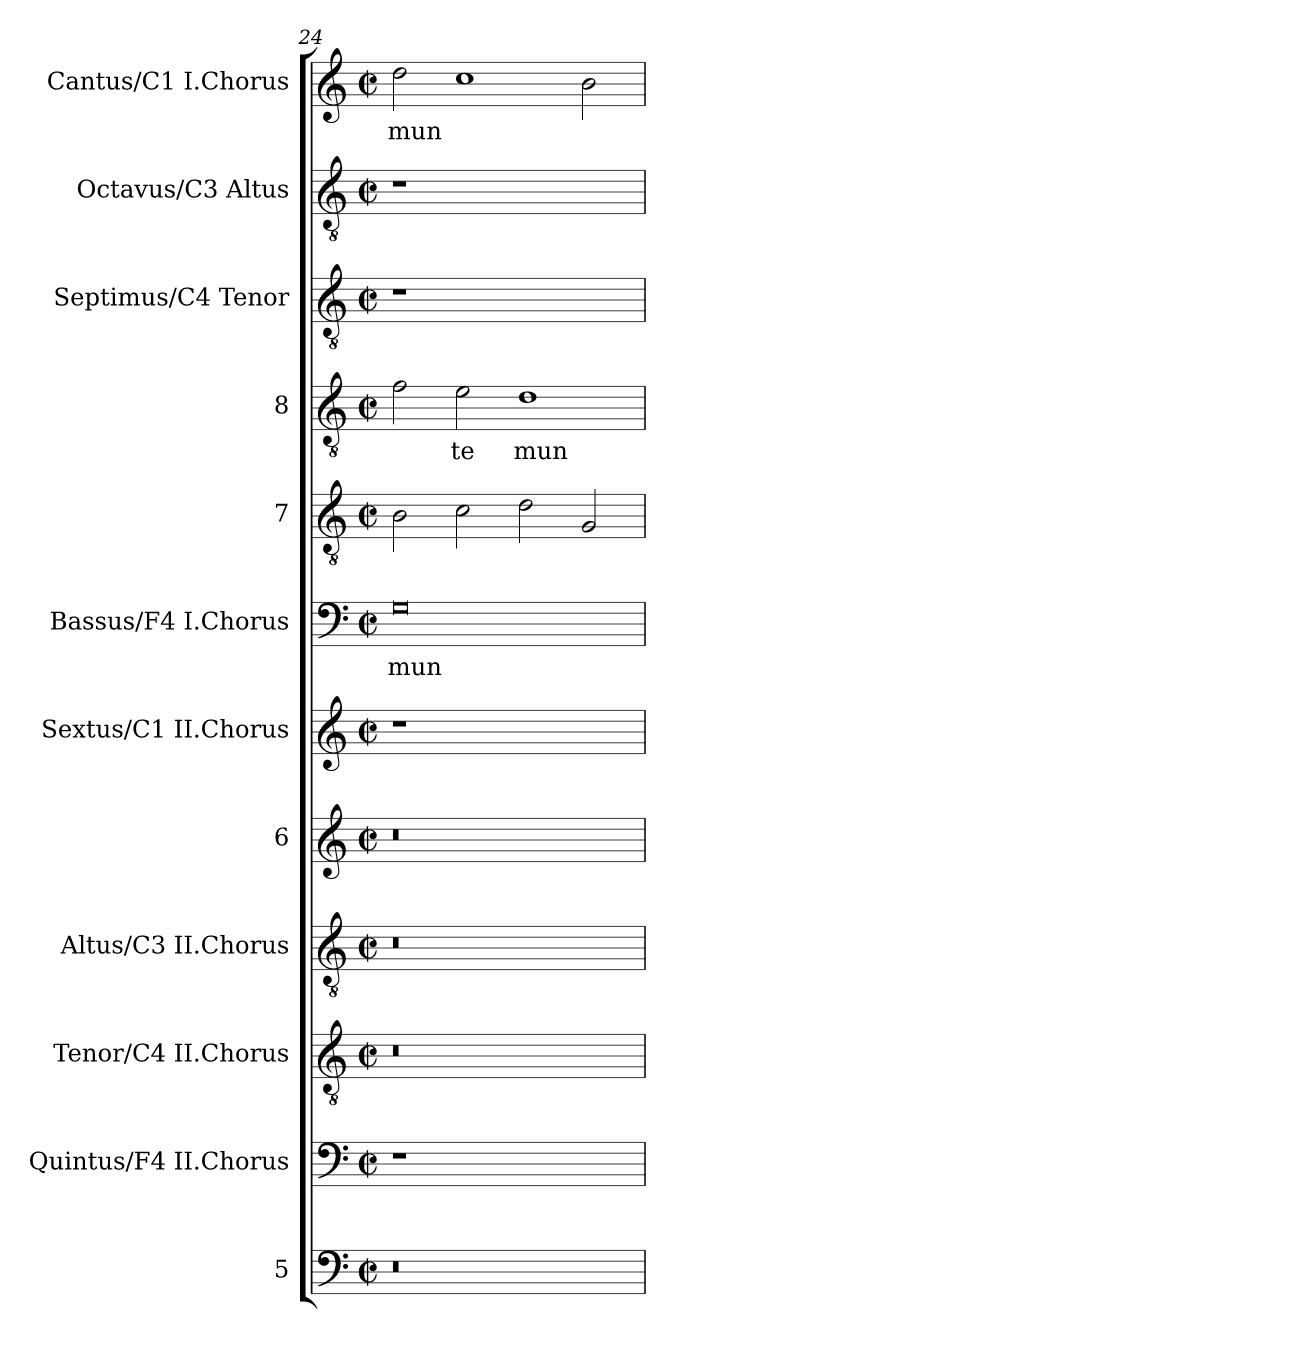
**kern	**kern	**kern	**kern	**kern	**kern	**kern	**text	**kern	**text	**kern	**text	**kern	**kern	**kern	**text
*part12	*part11	*part10	*part9	*part8	*part7	*part6	*part6	*part5	*part5	*part4	*part4	*part3	*part2	*part1	*part1
*staff12	*staff11	*staff10	*staff9	*staff8	*staff7	*staff6	*staff6	*staff5	*staff5	*staff4	*staff4	*staff3	*staff2	*staff1	*staff1
*I"5	*I"Quintus/F4  II.Chorus	*I"Tenor/C4  II.Chorus	*I"Altus/C3  II.Chorus	*I"6	*I"Sextus/C1  II.Chorus	*I"Bassus/F4  I.Chorus	*	*I"7	*	*I"8	*	*I"Septimus/C4  Tenor	*I"Octavus/C3  Altus	*I"Cantus/C1  I.Chorus	*
*	*	*I'T	*I'A	*	*	*I'B	*	*	*	*	*	*	*	*I'C	*
*clefF4	*clefF4	*clefGv2	*clefGv2	*clefG2	*clefG2	*clefF4	*	*clefGv2	*	*clefGv2	*	*clefGv2	*clefGv2	*clefG2	*
*k[]	*k[]	*k[]	*k[]	*k[]	*k[]	*k[]	*	*k[]	*	*k[]	*	*k[]	*k[]	*k[]	*
*C:	*C:	*C:	*C:	*C:	*C:	*C:	*	*C:	*	*C:	*	*C:	*C:	*C:	*
*M2/2	*M2/2	*M2/2	*M2/2	*M2/2	*M2/2	*M2/2	*	*M2/2	*	*M2/2	*	*M2/2	*M2/2	*M2/2	*
*met(c|)	*met(c|)	*met(c|)	*met(c|)	*met(c|)	*met(c|)	*met(c|)	*	*met(c|)	*	*met(c|)	*	*met(c|)	*met(c|)	*met(c|)	*
=24	=24	=24	=24	=24	=24	=24	=24	=24	=24	=24	=24	=24	=24	=24	=24
!	!	!	!	!	!	!	!LO:LY:b:cj	!	!LO:LY:b:cj	!	!LO:LY:b:cj	!	!	!	!LO:LY:b:cj
0r	1r	0r	0r	0r	1r	0G	mun-	2B\	--	2f\	--	1r	1r	2dd\	mun-
!	!	!	!	!	!	!	!	!	!LO:LY:b:cj	!	!LO:LY:b:cj	!	!	!	!LO:LY:b:cj
.	.	.	.	.	.	.	.	2c\	--	2e\	-te	.	.	1cc	--
!	!	!	!	!	!	!	!	!	!LO:LY:b:cj	!	!LO:LY:b:cj	!	!	!	!
.	1ryy	.	.	.	1ryy	.	.	2d\	--	1d	mun-	1ryy	1ryy	.	.
!	!	!	!	!	!	!	!	!	!LO:LY:b:cj	!	!	!	!	!	!LO:LY:b:cj
.	.	.	.	.	.	.	.	2G/	--	.	.	.	.	2b\	--
=	=	=	=	=	=	=	=	=	=	=	=	=	=	=	=
*-	*-	*-	*-	*-	*-	*-	*-	*-	*-	*-	*-	*-	*-	*-	*-
